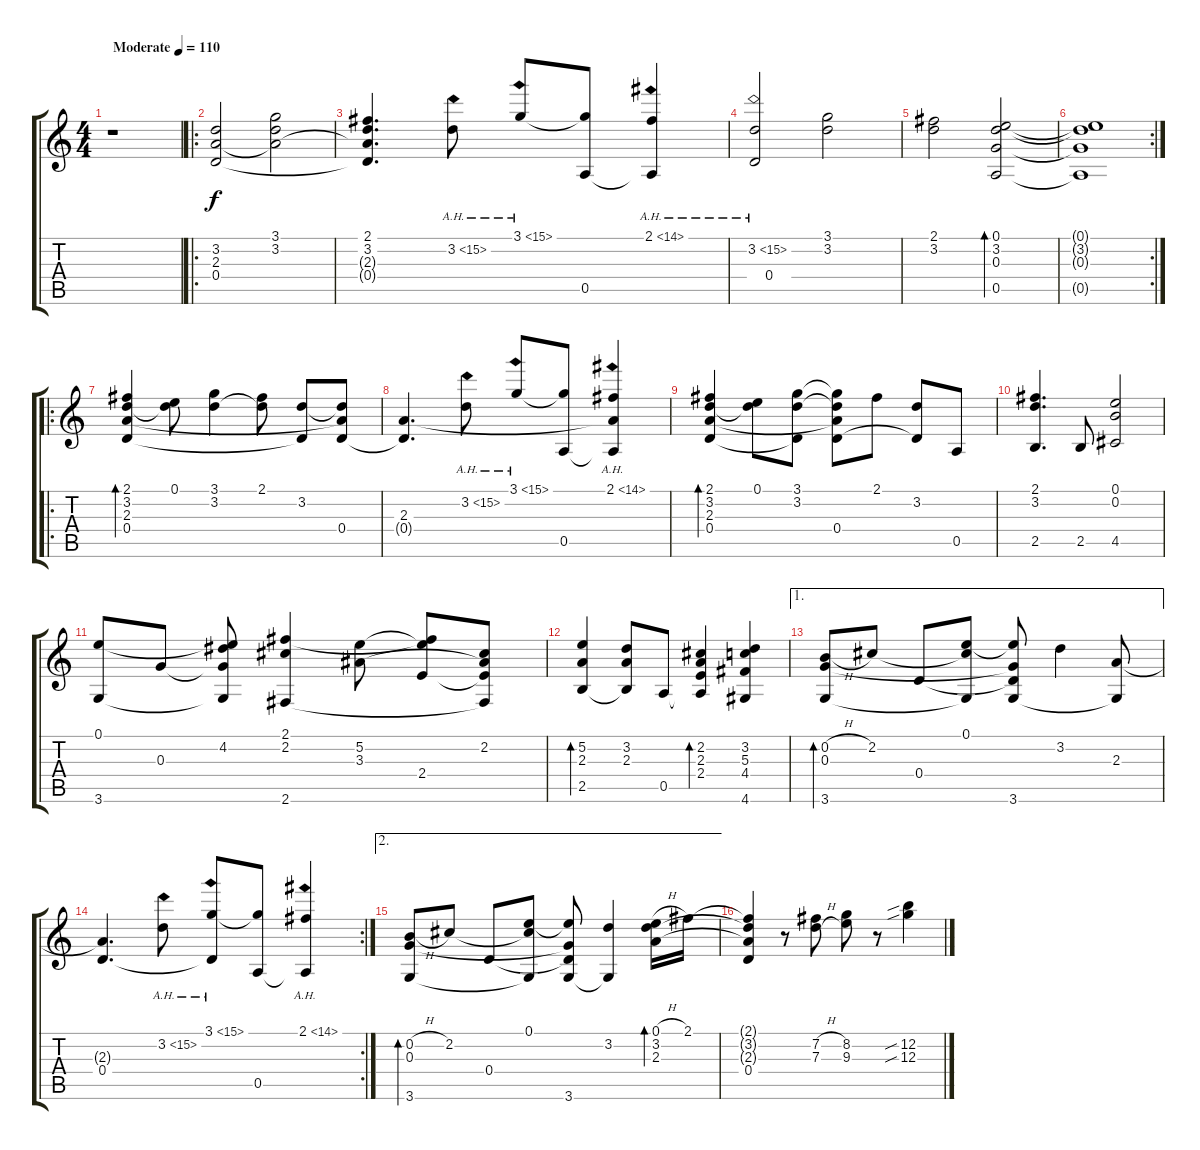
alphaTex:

\track "" {instrument acousticguitarsteel}
\staff {score tabs}
\tuning (E4 B3 G3 D3 A2 E2) {hide}
\ts (4 4)
\tempo (110 "Moderate")
\clef g2
\ks c
r.1{dy f instrument acousticguitarsteel} |
\ro
(3.2 2.3 0.4).2 (3.1 3.2 2.3{t}).2 |
(2.1 3.2 2.3{t} 0.4{t}).4{d} 3.2{ah 12}.8 3.1{ah 12}.8 (3.1{t} 0.5).8 (2.1{ah 12} 0.5{t}).4 |
(3.2{ah 12} 0.4).2 (3.1 3.2).2 |
(2.1 3.2).2 (0.1 3.2 0.3 0.5).2{bd 480} |
\rc 2
(0.1{t} 3.2{t} 0.3{t} 0.5{t}).1 |
\ro
(2.1 3.2 2.3 0.4).4{bd 240} (0.1 3.2{t}).8 (3.1 3.2).4 (2.1 3.2{t}).8 (3.2 0.4{t}).8 (3.2{t} 2.3{t} 0.4).8 |
(2.3 0.4{t}).4{d} 3.2{ah 12}.8 3.1{ah 12}.8 (3.1{t} 0.5).8 (2.1{ah 12} 2.3{t} 0.5{t}).4 |
(2.1 3.2 2.3 0.4).4{bd 240} (0.1 3.2{t}).8 (3.1 3.2 0.4{t}).8 (3.1{t} 3.2{t} 2.3{t} 0.4).8 2.1.8 (3.2 0.4{t}).8 0.5.8 |
(2.1 3.2 2.5).4{d} 2.5.8 (0.1 0.2 4.5).2 |
(0.1 3.6).8 0.3.8 (0.1{t} 4.2 0.3{t} 3.6{t}).8 (2.1 2.2 2.6).4 (5.2 3.3).8 (2.1{t} 5.2{t} 2.4).8 (2.2 3.3{t} 2.4{t} 2.6{t}).8 |
(5.2 2.3 2.5).4{bd 240} (3.2 2.3 2.5{t}).8 0.5.8 (2.2 2.3 2.4 0.5{t}).4{bd 240} (3.2 5.3 4.4 4.6).4 |
\ae 1
(0.2{h} 0.3 3.6).8{bd 240} 2.2.8 0.4.8 (0.1 2.2{t} 3.6{t}).8 (0.1{t} 0.3{t} 0.4{t} 3.6).8 3.2.4 (2.3 3.6{t}).8 |
\rc 2
(2.3{t} 0.4).4{d} 3.2{ah 12}.8 (3.1{ah 12} 0.4{t}).8 (3.1{t} 0.5).8 (2.1{ah 12} 0.5{t}).4 |
\ae 2
(0.2{h} 0.3 3.6).8{bd 240} 2.2.8 0.4.8 (0.1 2.2{t} 3.6{t}).8 (0.1{t} 0.3{t} 0.4{t} 3.6).8 (3.2 3.6{t}).4 (0.1{h} 3.2 2.3).16{bd 240} 2.1.16 |
(2.1{t} 3.2{t} 2.3{t} 0.4).4 r.8 (7.2{h} 7.3{h}).8 (8.2 9.3).8 r.8 (12.2{sib} 12.3{sib}).4
